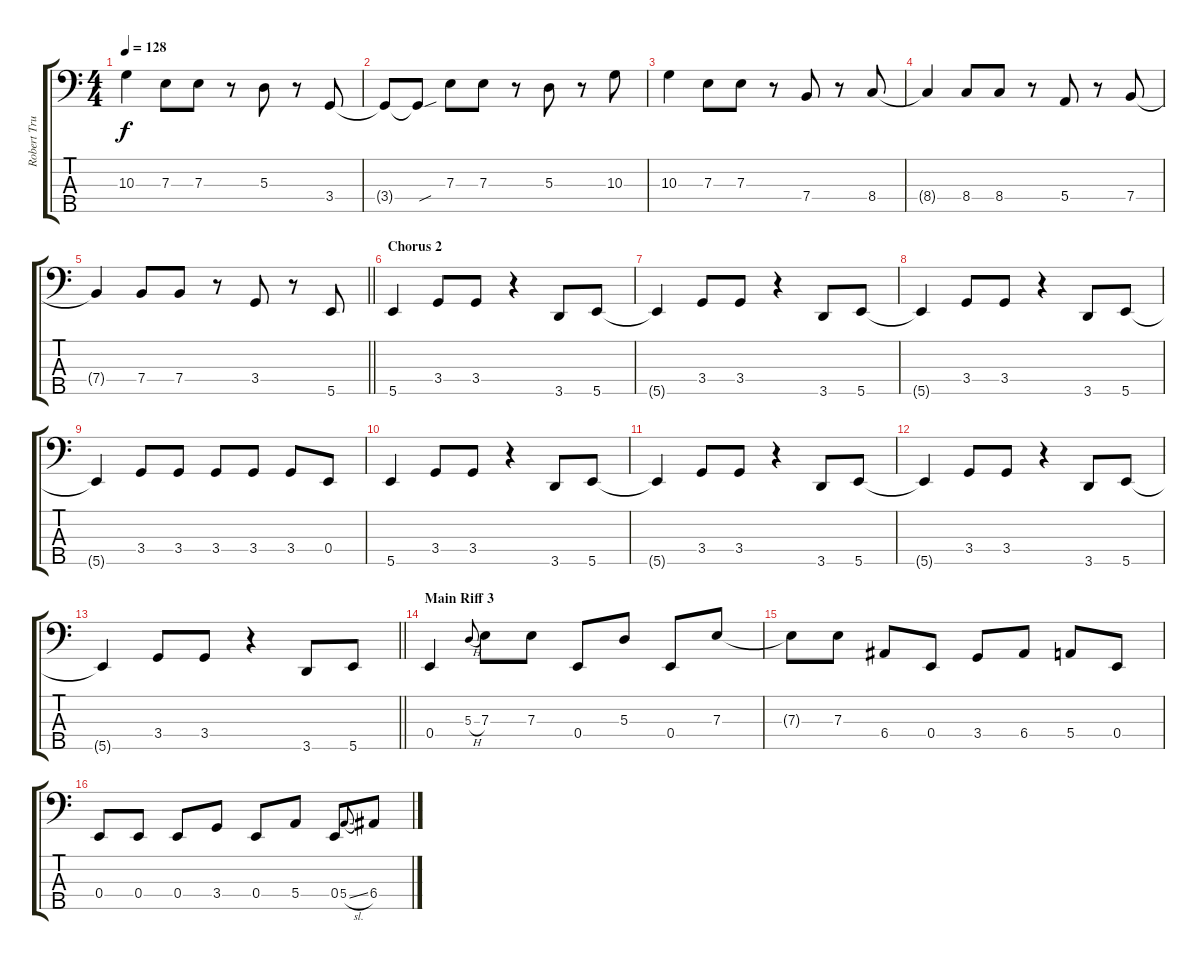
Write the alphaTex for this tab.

\track ("Robert Trujillo (Bass)" "Robert Tru") {instrument electricbassfinger}
\staff {score tabs}
\tuning (G2 D2 A1 E1 B0) {hide}
\ts (4 4)
\tempo 128
\clef f4
\ks c
10.3.4{dy f} 7.3.8 7.3.8 r.8 5.3.8 r.8 3.4.8 |
3.4{t}.8 3.4{sou t}.8 7.3.8 7.3.8 r.8 5.3.8 r.8 10.3.8 |
10.3.4 7.3.8 7.3.8 r.8 7.4.8 r.8 8.4.8 |
8.4{t}.4 8.4.8 8.4.8 r.8 5.4.8 r.8 7.4.8 |
\barLineRight lightlight
7.4{t}.4 7.4.8 7.4.8 r.8 3.4.8 r.8 5.5.8 |
\section ("" "Chorus 2")
5.5.4 3.4.8 3.4.8 r.4 3.5.8 5.5.8 |
5.5{t}.4 3.4.8 3.4.8 r.4 3.5.8 5.5.8 |
5.5{t}.4 3.4.8 3.4.8 r.4 3.5.8 5.5.8 |
5.5{t}.4 3.4.8 3.4.8 3.4.8 3.4.8 3.4.8 0.4.8 |
5.5.4 3.4.8 3.4.8 r.4 3.5.8 5.5.8 |
5.5{t}.4 3.4.8 3.4.8 r.4 3.5.8 5.5.8 |
5.5{t}.4 3.4.8 3.4.8 r.4 3.5.8 5.5.8 |
\barLineRight lightlight
5.5{t}.4 3.4.8 3.4.8 r.4 3.5.8 5.5.8 |
\section ("" "Main Riff 3")
0.4.4 5.3{h}.8{gr onbeat} 7.3.8 7.3.8 0.4.8 5.3.8 0.4.8 7.3.8 |
7.3{t}.8 7.3.8 6.4.8 0.4.8 3.4.8 6.4.8 5.4.8 0.4.8 |
0.4.8 0.4.8 0.4.8 3.4.8 0.4.8 5.4.8 0.4.8 5.4{sl}.8{gr onbeat} 6.4.8
